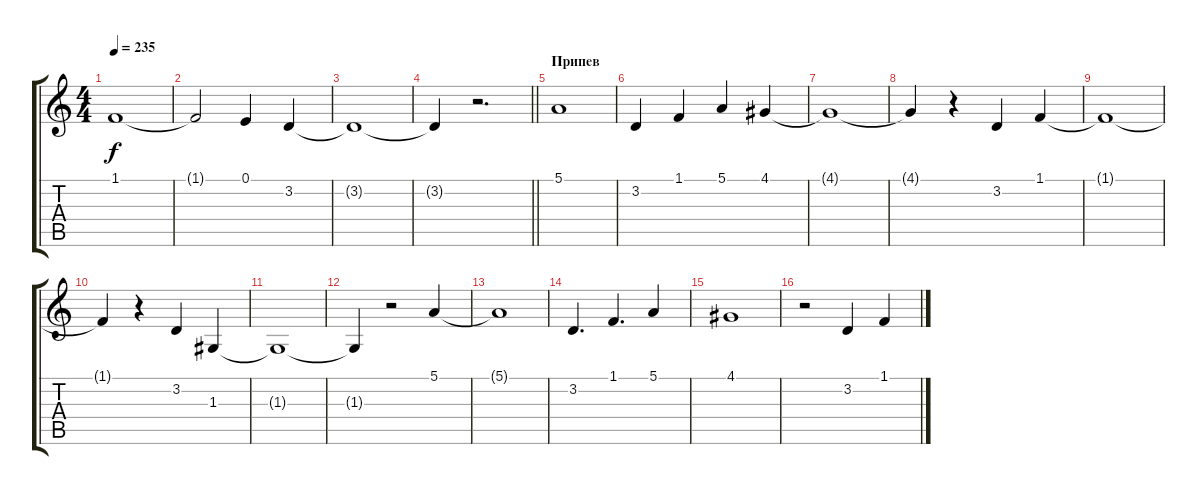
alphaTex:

\track "" {instrument lead6voice}
\staff {score tabs}
\tuning (E4 B3 G3 D3 A2 E2) {hide}
\ts (4 4)
\tempo 235
\clef g2
\ks c
1.1.1{dy f} |
1.1{t}.2 0.1.4 3.2.4 |
3.2{t}.1 |
\barLineRight lightlight
3.2{t}.4 r.2{d} |
\section ("" "Припев")
5.1.1 |
3.2.4 1.1.4 5.1.4 4.1.4 |
4.1{t}.1 |
4.1{t}.4 r.4 3.2.4 1.1.4 |
1.1{t}.1 |
1.1{t}.4 r.4 3.2.4 1.3.4 |
1.3{t}.1 |
1.3{t}.4 r.2 5.1.4 |
5.1{t}.1 |
3.2.4{d} 1.1.4{d} 5.1.4 |
4.1.1 |
r.2 3.2.4 1.1.4
